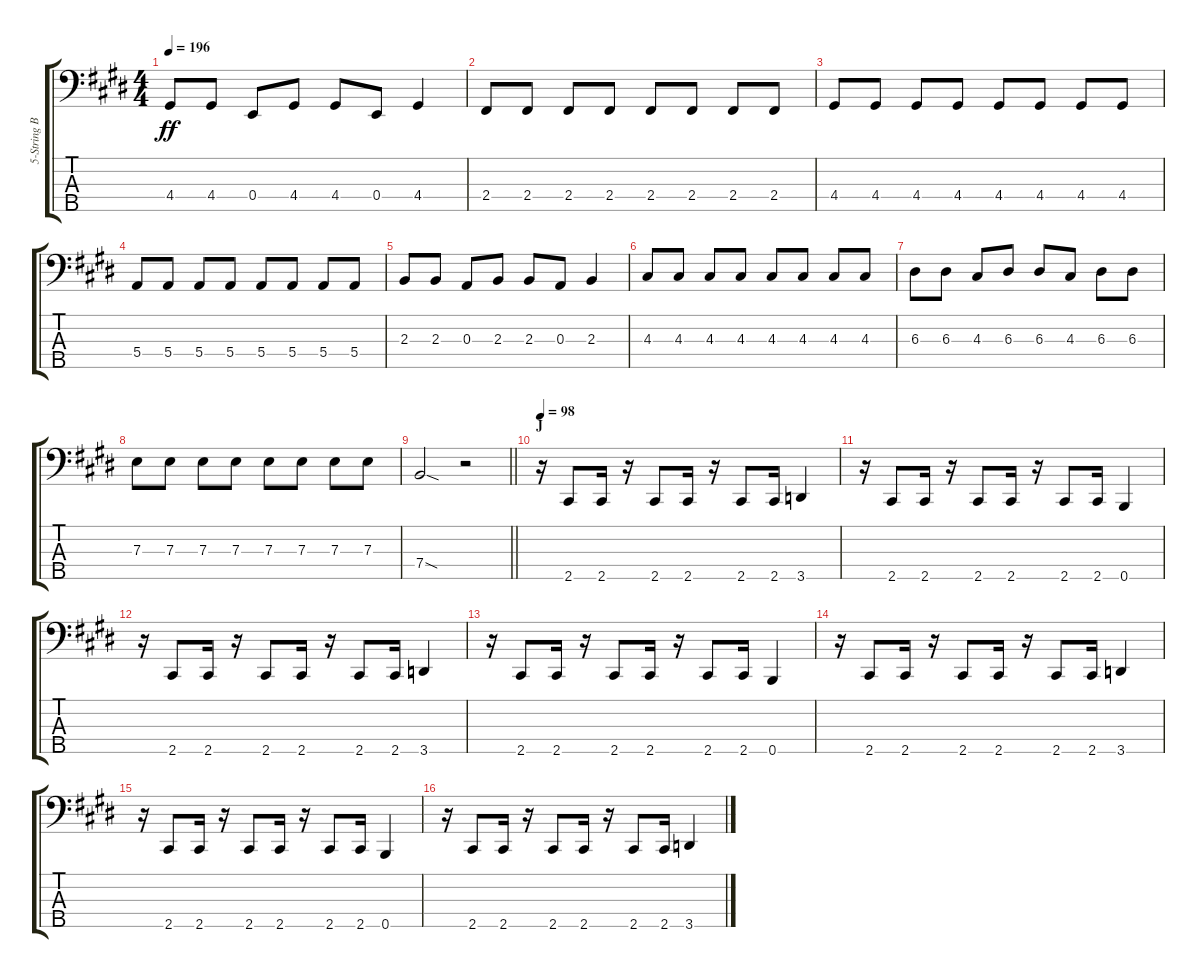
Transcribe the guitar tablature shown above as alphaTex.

\track ("5-String Bass" "5-String B") {instrument electricbassfinger}
\staff {score tabs}
\tuning (G2 D2 A1 E1 B0) {hide}
\ts (4 4)
\tempo 196
\clef f4
\ks e
4.4.8{dy ff} 4.4.8 0.4.8 4.4.8 4.4.8 0.4.8 4.4.4 |
2.4.8 2.4.8 2.4.8 2.4.8 2.4.8 2.4.8 2.4.8 2.4.8 |
4.4.8 4.4.8 4.4.8 4.4.8 4.4.8 4.4.8 4.4.8 4.4.8 |
5.4.8 5.4.8 5.4.8 5.4.8 5.4.8 5.4.8 5.4.8 5.4.8 |
2.3.8 2.3.8 0.3.8 2.3.8 2.3.8 0.3.8 2.3.4 |
4.3.8 4.3.8 4.3.8 4.3.8 4.3.8 4.3.8 4.3.8 4.3.8 |
6.3.8 6.3.8 4.3.8 6.3.8 6.3.8 4.3.8 6.3.8 6.3.8 |
7.3.8 7.3.8 7.3.8 7.3.8 7.3.8 7.3.8 7.3.8 7.3.8 |
\barLineRight lightlight
7.4{sod}.2 r.2 |
\section ("" "J")
\tempo 98
r.16 2.5.8 2.5.16 r.16 2.5.8 2.5.16 r.16 2.5.8 2.5.16 3.5.4 |
r.16 2.5.8 2.5.16 r.16 2.5.8 2.5.16 r.16 2.5.8 2.5.16 0.5.4 |
r.16 2.5.8 2.5.16 r.16 2.5.8 2.5.16 r.16 2.5.8 2.5.16 3.5.4 |
r.16 2.5.8 2.5.16 r.16 2.5.8 2.5.16 r.16 2.5.8 2.5.16 0.5.4 |
r.16 2.5.8 2.5.16 r.16 2.5.8 2.5.16 r.16 2.5.8 2.5.16 3.5.4 |
r.16 2.5.8 2.5.16 r.16 2.5.8 2.5.16 r.16 2.5.8 2.5.16 0.5.4 |
r.16 2.5.8 2.5.16 r.16 2.5.8 2.5.16 r.16 2.5.8 2.5.16 3.5.4
